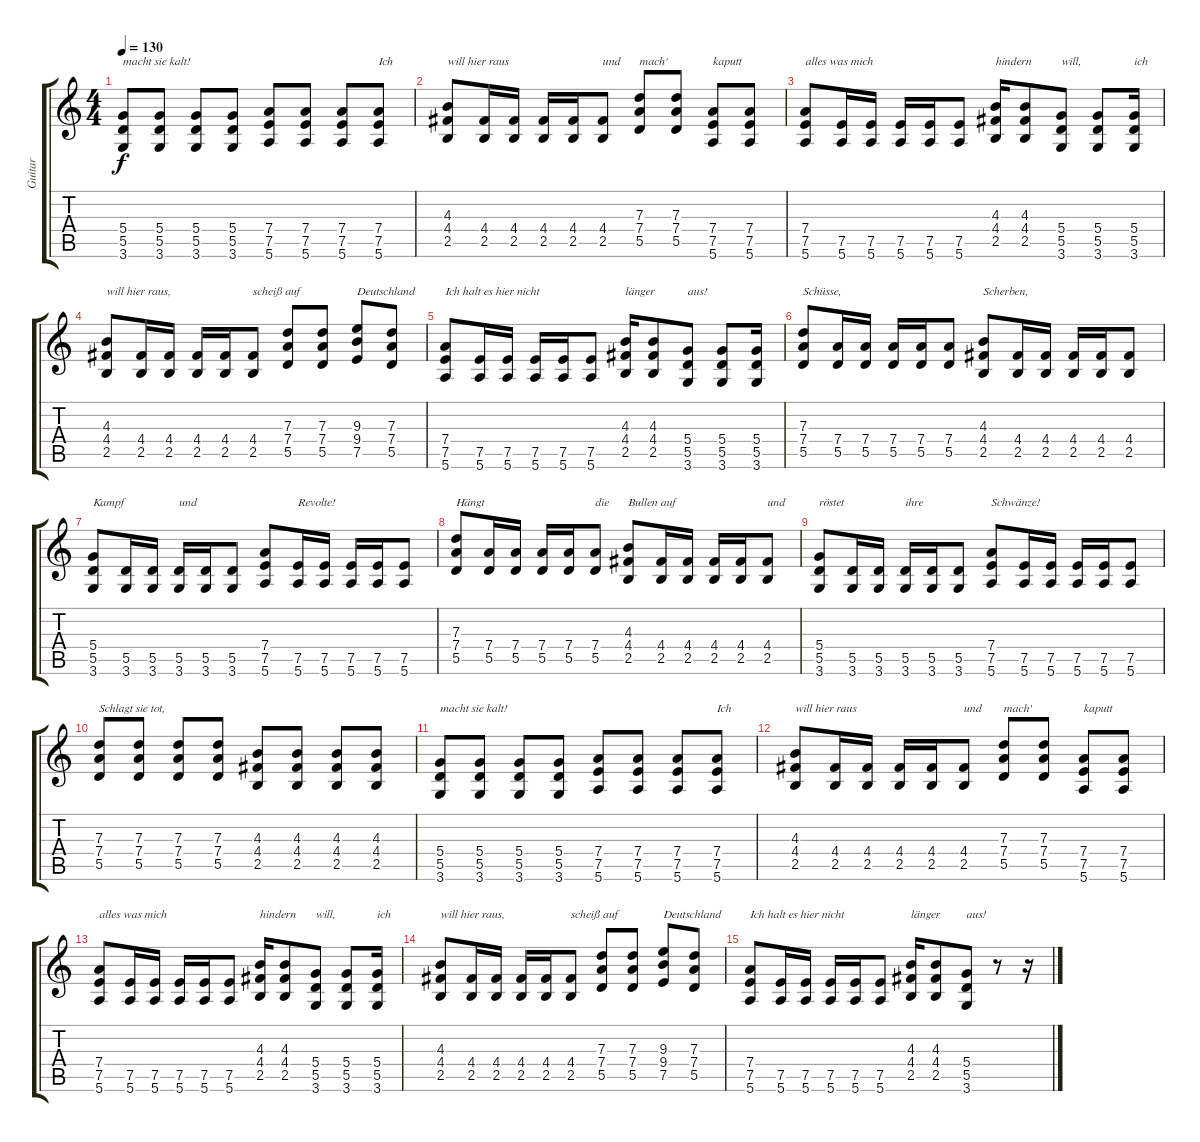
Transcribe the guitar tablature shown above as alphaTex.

\track ("Guitar" "Guitar") {instrument distortionguitar}
\staff {score tabs}
\tuning (E4 B3 G3 D3 A2 E2) {hide}
\ts (4 4)
\tempo 130
\clef g2
\ks c
(5.4 5.5 3.6).8{txt "macht sie kalt!" dy f} (5.4 5.5 3.6).8 (5.4 5.5 3.6).8 (5.4 5.5 3.6).8 (7.4 7.5 5.6).8 (7.4 7.5 5.6).8 (7.4 7.5 5.6).8 (7.4 7.5 5.6).8{txt "Ich"} |
(4.3 4.4 2.5).8{txt "will hier raus"} (4.4 2.5).16 (4.4 2.5).16 (4.4 2.5).16 (4.4 2.5).16 (4.4 2.5).8{txt "und"} (7.3 7.4 5.5).8{txt "mach'"} (7.3 7.4 5.5).8 (7.4 7.5 5.6).8{txt "kaputt"} (7.4 7.5 5.6).8 |
(7.4 7.5 5.6).8{txt "alles was mich"} (7.5 5.6).16 (7.5 5.6).16 (7.5 5.6).16 (7.5 5.6).16 (7.5 5.6).8 (4.3 4.4 2.5).16{txt "hindern"} (4.3 4.4 2.5).8 (5.4 5.5 3.6).8{txt "will,"} (5.4 5.5 3.6).8 (5.4 5.5 3.6).16{txt "ich"} |
(4.3 4.4 2.5).8{txt "will hier raus,"} (4.4 2.5).16 (4.4 2.5).16 (4.4 2.5).16 (4.4 2.5).16 (4.4 2.5).8{txt "scheiß auf"} (7.3 7.4 5.5).8 (7.3 7.4 5.5).8 (9.3 9.4 7.5).8{txt "Deutschland"} (7.3 7.4 5.5).8 |
(7.4 7.5 5.6).8{txt "Ich halt es hier nicht"} (7.5 5.6).16 (7.5 5.6).16 (7.5 5.6).16 (7.5 5.6).16 (7.5 5.6).8 (4.3 4.4 2.5).16{txt "länger"} (4.3 4.4 2.5).8 (5.4 5.5 3.6).8{txt "aus!"} (5.4 5.5 3.6).8 (5.4 5.5 3.6).16 |
(7.3 7.4 5.5).8{txt "Schüsse,"} (7.4 5.5).16 (7.4 5.5).16 (7.4 5.5).16 (7.4 5.5).16 (7.4 5.5).8 (4.3 4.4 2.5).8{txt "Scherben,"} (4.4 2.5).16 (4.4 2.5).16 (4.4 2.5).16 (4.4 2.5).16 (4.4 2.5).8 |
(5.4 5.5 3.6).8{txt "Kampf "} (5.5 3.6).16 (5.5 3.6).16 (5.5 3.6).16{txt "und"} (5.5 3.6).16 (5.5 3.6).8 (7.4 7.5 5.6).8 (7.5 5.6).16{txt "Revolte!"} (7.5 5.6).16 (7.5 5.6).16 (7.5 5.6).16 (7.5 5.6).8 |
(7.3 7.4 5.5).8{txt "Hängt "} (7.4 5.5).16 (7.4 5.5).16 (7.4 5.5).16 (7.4 5.5).16 (7.4 5.5).8{txt "die"} (4.3 4.4 2.5).8{txt "Bullen auf"} (4.4 2.5).16 (4.4 2.5).16 (4.4 2.5).16 (4.4 2.5).16 (4.4 2.5).8{txt "und"} |
(5.4 5.5 3.6).8{txt "röstet"} (5.5 3.6).16 (5.5 3.6).16 (5.5 3.6).16{txt "ihre"} (5.5 3.6).16 (5.5 3.6).8 (7.4 7.5 5.6).8{txt "Schwänze!"} (7.5 5.6).16 (7.5 5.6).16 (7.5 5.6).16 (7.5 5.6).16 (7.5 5.6).8 |
(7.3 7.4 5.5).8{txt "Schlagt sie tot,"} (7.3 7.4 5.5).8 (7.3 7.4 5.5).8 (7.3 7.4 5.5).8 (4.3 4.4 2.5).8 (4.3 4.4 2.5).8 (4.3 4.4 2.5).8 (4.3 4.4 2.5).8 |
(5.4 5.5 3.6).8{txt "macht sie kalt!"} (5.4 5.5 3.6).8 (5.4 5.5 3.6).8 (5.4 5.5 3.6).8 (7.4 7.5 5.6).8 (7.4 7.5 5.6).8 (7.4 7.5 5.6).8 (7.4 7.5 5.6).8{txt "Ich"} |
(4.3 4.4 2.5).8{txt "will hier raus"} (4.4 2.5).16 (4.4 2.5).16 (4.4 2.5).16 (4.4 2.5).16 (4.4 2.5).8{txt "und"} (7.3 7.4 5.5).8{txt "mach'"} (7.3 7.4 5.5).8 (7.4 7.5 5.6).8{txt "kaputt"} (7.4 7.5 5.6).8 |
(7.4 7.5 5.6).8{txt "alles was mich"} (7.5 5.6).16 (7.5 5.6).16 (7.5 5.6).16 (7.5 5.6).16 (7.5 5.6).8 (4.3 4.4 2.5).16{txt "hindern"} (4.3 4.4 2.5).8 (5.4 5.5 3.6).8{txt "will,"} (5.4 5.5 3.6).8 (5.4 5.5 3.6).16{txt "ich"} |
(4.3 4.4 2.5).8{txt "will hier raus,"} (4.4 2.5).16 (4.4 2.5).16 (4.4 2.5).16 (4.4 2.5).16 (4.4 2.5).8{txt "scheiß auf"} (7.3 7.4 5.5).8 (7.3 7.4 5.5).8 (9.3 9.4 7.5).8{txt "Deutschland"} (7.3 7.4 5.5).8 |
(7.4 7.5 5.6).8{txt "Ich halt es hier nicht"} (7.5 5.6).16 (7.5 5.6).16 (7.5 5.6).16 (7.5 5.6).16 (7.5 5.6).8 (4.3 4.4 2.5).16{txt "länger"} (4.3 4.4 2.5).8 (5.4 5.5 3.6).8{txt "aus!"} r.8 r.16
